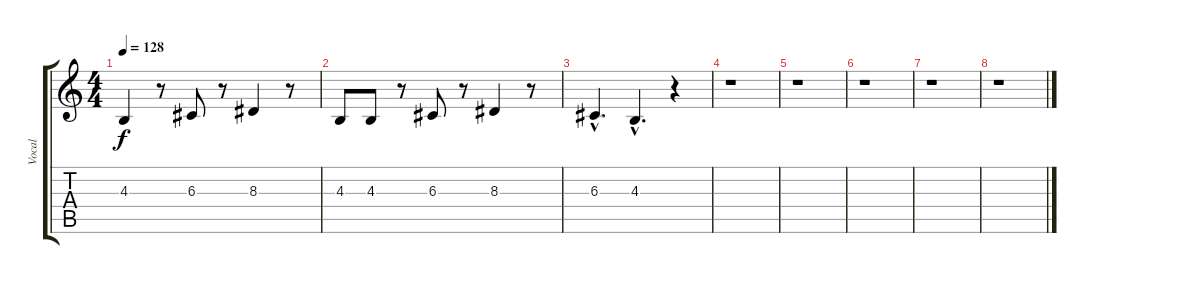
\track ("Vocal" "Vocal") {instrument sopranosax}
\staff {score tabs}
\tuning (E4 B3 G3 D3 A2 E2) {hide}
\ts (4 4)
\tempo 128
\clef g2
\ks c
4.3.4{dy f} r.8 6.3.8 r.8 8.3.4 r.8 |
4.3.8 4.3.8 r.8 6.3.8 r.8 8.3.4 r.8 |
6.3{hac}.4{d} 4.3{hac}.4{d} r.4 |
r.1 |
r.1 |
r.1 |
r.1 |
r.1
